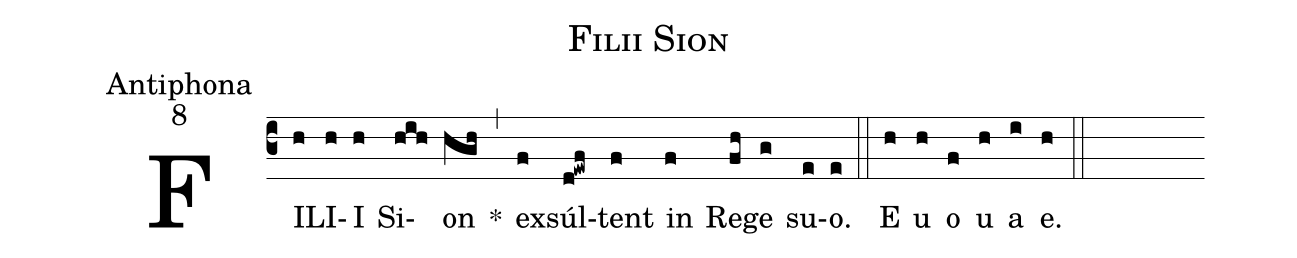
name:Filii Sion;
office-part:Antiphona;
mode:8;
%%
(c3) FI(h)LI(h)I(h) Si(hih)on(hgh) *(,) ex(f)súl(d!ewf)tent(f) in(f) Re(fh)ge(g) su(e)o.(e) (::) E(h) u(h) o(f) u(h) a(i) e.(h) (::)
